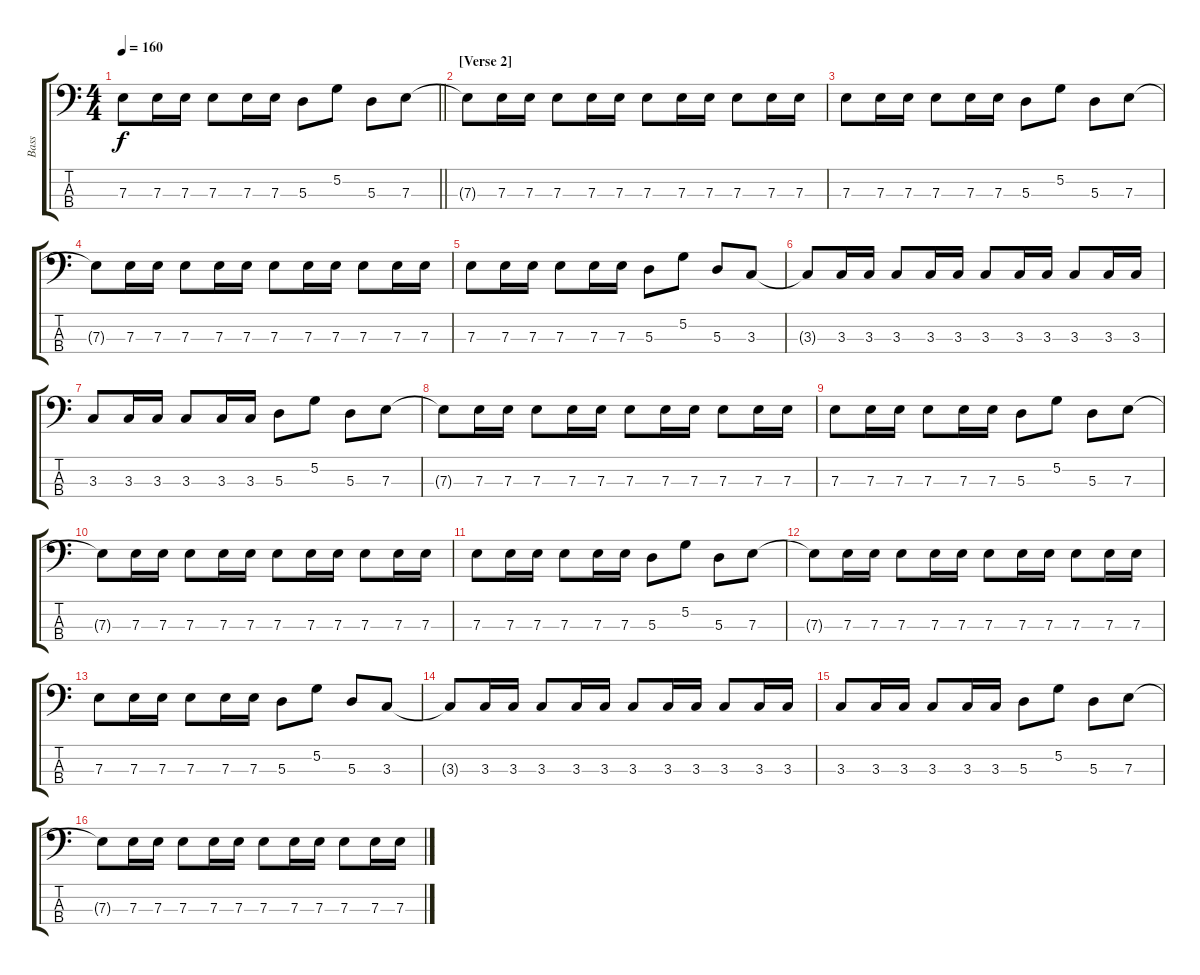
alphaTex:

\track ("Bass" "Bass") {instrument electricbasspick}
\staff {score tabs}
\tuning (G2 D2 A1 E1) {hide}
\ts (4 4)
\tempo 160
\clef f4
\barLineRight lightlight
\ks c
7.3.8{dy f} 7.3.16 7.3.16 7.3.8 7.3.16 7.3.16 5.3.8 5.2.8 5.3.8 7.3.8 |
\section ("" "[Verse 2]")
7.3{t}.8 7.3.16 7.3.16 7.3.8 7.3.16 7.3.16 7.3.8 7.3.16 7.3.16 7.3.8 7.3.16 7.3.16 |
7.3.8 7.3.16 7.3.16 7.3.8 7.3.16 7.3.16 5.3.8 5.2.8 5.3.8 7.3.8 |
7.3{t}.8 7.3.16 7.3.16 7.3.8 7.3.16 7.3.16 7.3.8 7.3.16 7.3.16 7.3.8 7.3.16 7.3.16 |
7.3.8 7.3.16 7.3.16 7.3.8 7.3.16 7.3.16 5.3.8 5.2.8 5.3.8 3.3.8 |
3.3{t}.8 3.3.16 3.3.16 3.3.8 3.3.16 3.3.16 3.3.8 3.3.16 3.3.16 3.3.8 3.3.16 3.3.16 |
3.3.8 3.3.16 3.3.16 3.3.8 3.3.16 3.3.16 5.3.8 5.2.8 5.3.8 7.3.8 |
7.3{t}.8 7.3.16 7.3.16 7.3.8 7.3.16 7.3.16 7.3.8 7.3.16 7.3.16 7.3.8 7.3.16 7.3.16 |
7.3.8 7.3.16 7.3.16 7.3.8 7.3.16 7.3.16 5.3.8 5.2.8 5.3.8 7.3.8 |
7.3{t}.8 7.3.16 7.3.16 7.3.8 7.3.16 7.3.16 7.3.8 7.3.16 7.3.16 7.3.8 7.3.16 7.3.16 |
7.3.8 7.3.16 7.3.16 7.3.8 7.3.16 7.3.16 5.3.8 5.2.8 5.3.8 7.3.8 |
7.3{t}.8 7.3.16 7.3.16 7.3.8 7.3.16 7.3.16 7.3.8 7.3.16 7.3.16 7.3.8 7.3.16 7.3.16 |
7.3.8 7.3.16 7.3.16 7.3.8 7.3.16 7.3.16 5.3.8 5.2.8 5.3.8 3.3.8 |
3.3{t}.8 3.3.16 3.3.16 3.3.8 3.3.16 3.3.16 3.3.8 3.3.16 3.3.16 3.3.8 3.3.16 3.3.16 |
3.3.8 3.3.16 3.3.16 3.3.8 3.3.16 3.3.16 5.3.8 5.2.8 5.3.8 7.3.8 |
7.3{t}.8 7.3.16 7.3.16 7.3.8 7.3.16 7.3.16 7.3.8 7.3.16 7.3.16 7.3.8 7.3.16 7.3.16
